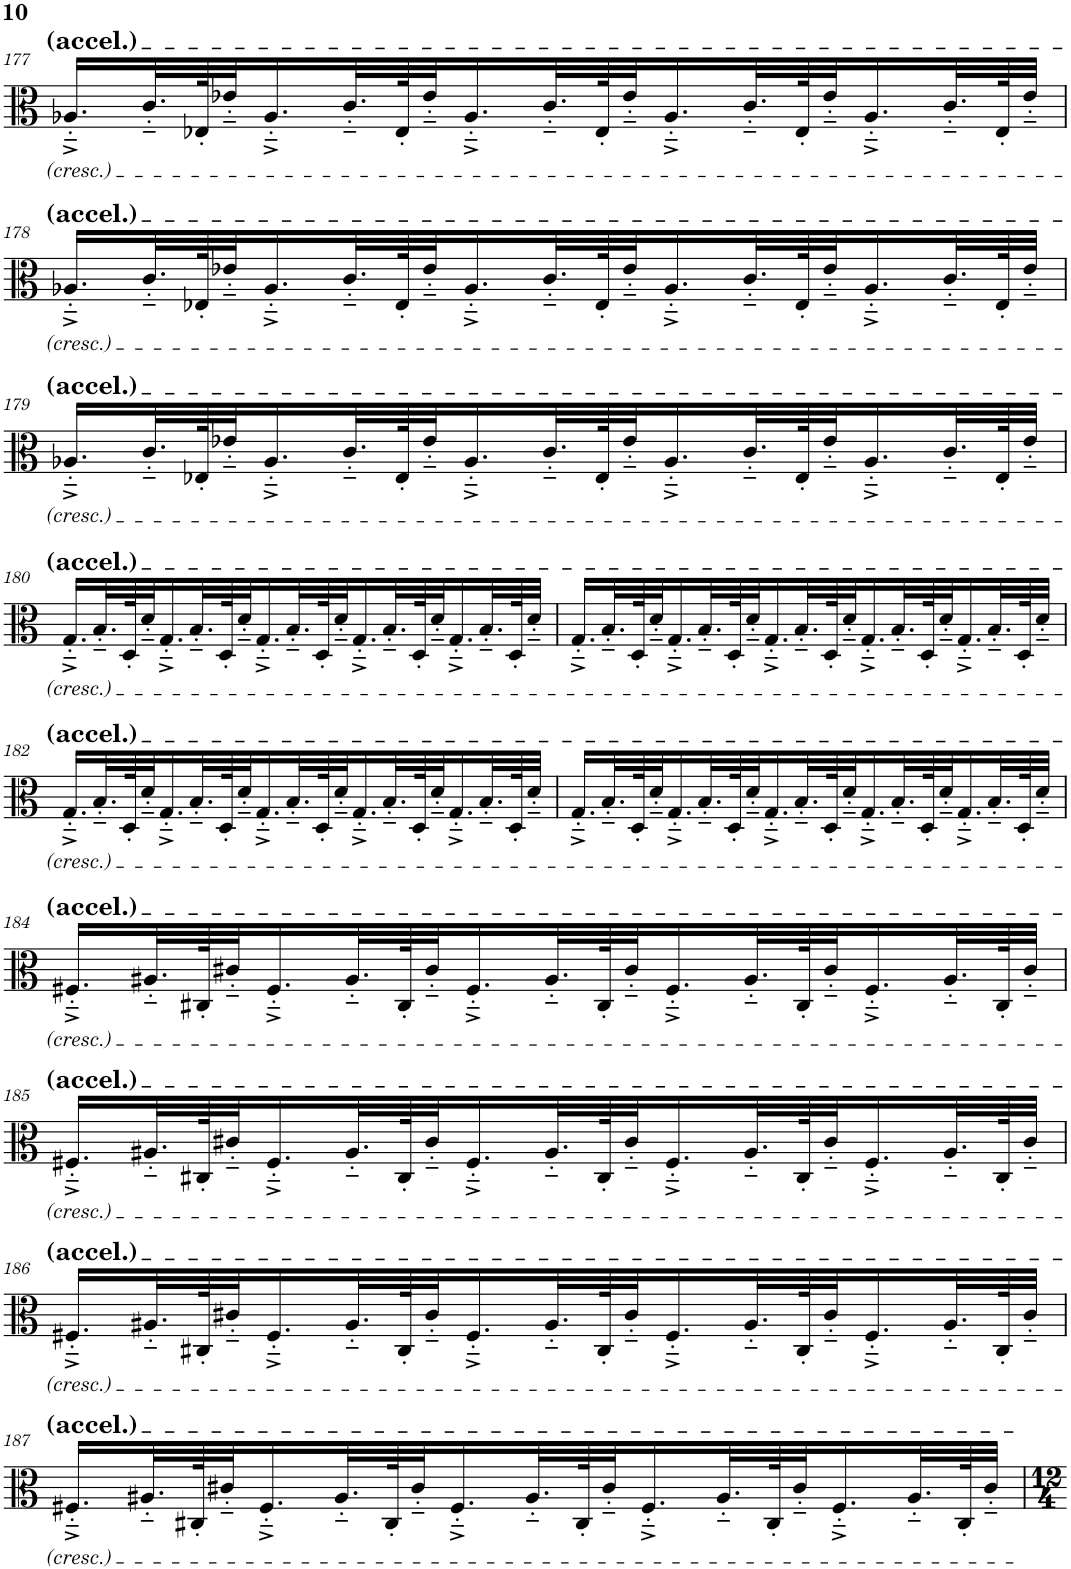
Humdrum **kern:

**kern
*part1
*staff1
*I"Viola
*I'Vla.
!!LO:PB:g=z
*clefC3
*k[]
*M30/32
=177
16.A-X'~^/LL
32.c'~/L
64E-X'/K
32e-X'~/J
16.A-'~^/
32.c'~/L
64E-'/K
32e-'~/J
16.A-'~^/
32.c'~/L
64E-'/K
32e-'~/J
16.A-'~^/
32.c'~/L
64E-'/K
32e-'~/J
16.A-'~^/
32.c'~/L
64E-'/K
32e-'~/JJJ
!!LO:LB:g=z
=178
16.A-X'~^/LL
32.c'~/L
64E-X'/K
32e-X'~/J
16.A-'~^/
32.c'~/L
64E-'/K
32e-'~/J
16.A-'~^/
32.c'~/L
64E-'/K
32e-'~/J
16.A-'~^/
32.c'~/L
64E-'/K
32e-'~/J
16.A-'~^/
32.c'~/L
64E-'/K
32e-'~/JJJ
!!LO:LB:g=z
=179
16.A-X'~^/LL
32.c'~/L
64E-X'/K
32e-X'~/J
16.A-'~^/
32.c'~/L
64E-'/K
32e-'~/J
16.A-'~^/
32.c'~/L
64E-'/K
32e-'~/J
16.A-'~^/
32.c'~/L
64E-'/K
32e-'~/J
16.A-'~^/
32.c'~/L
64E-'/K
32e-'~/JJJ
!!LO:LB:g=z
=180
16.G'~^/LL
32.B'~/L
64D'/K
32d'~/J
16.G'~^/
32.B'~/L
64D'/K
32d'~/J
16.G'~^/
32.B'~/L
64D'/K
32d'~/J
16.G'~^/
32.B'~/L
64D'/K
32d'~/J
16.G'~^/
32.B'~/L
64D'/K
32d'~/JJJ
=181
16.G'~^/LL
32.B'~/L
64D'/K
32d'~/J
16.G'~^/
32.B'~/L
64D'/K
32d'~/J
16.G'~^/
32.B'~/L
64D'/K
32d'~/J
16.G'~^/
32.B'~/L
64D'/K
32d'~/J
16.G'~^/
32.B'~/L
64D'/K
32d'~/JJJ
!!LO:LB:g=z
=182
16.G'~^/LL
32.B'~/L
64D'/K
32d'~/J
16.G'~^/
32.B'~/L
64D'/K
32d'~/J
16.G'~^/
32.B'~/L
64D'/K
32d'~/J
16.G'~^/
32.B'~/L
64D'/K
32d'~/J
16.G'~^/
32.B'~/L
64D'/K
32d'~/JJJ
=183
16.G'~^/LL
32.B'~/L
64D'/K
32d'~/J
16.G'~^/
32.B'~/L
64D'/K
32d'~/J
16.G'~^/
32.B'~/L
64D'/K
32d'~/J
16.G'~^/
32.B'~/L
64D'/K
32d'~/J
16.G'~^/
32.B'~/L
64D'/K
32d'~/JJJ
!!LO:LB:g=z
=184
16.F#X'~^/LL
32.A#X'~/L
64C#X'/K
32c#X'~/J
16.F#'~^/
32.A#'~/L
64C#'/K
32c#'~/J
16.F#'~^/
32.A#'~/L
64C#'/K
32c#'~/J
16.F#'~^/
32.A#'~/L
64C#'/K
32c#'~/J
16.F#'~^/
32.A#'~/L
64C#'/K
32c#'~/JJJ
!!LO:LB:g=z
=185
16.F#X'~^/LL
32.A#X'~/L
64C#X'/K
32c#X'~/J
16.F#'~^/
32.A#'~/L
64C#'/K
32c#'~/J
16.F#'~^/
32.A#'~/L
64C#'/K
32c#'~/J
16.F#'~^/
32.A#'~/L
64C#'/K
32c#'~/J
16.F#'~^/
32.A#'~/L
64C#'/K
32c#'~/JJJ
!!LO:LB:g=z
=186
16.F#X'~^/LL
32.A#X'~/L
64C#X'/K
32c#X'~/J
16.F#'~^/
32.A#'~/L
64C#'/K
32c#'~/J
16.F#'~^/
32.A#'~/L
64C#'/K
32c#'~/J
16.F#'~^/
32.A#'~/L
64C#'/K
32c#'~/J
16.F#'~^/
32.A#'~/L
64C#'/K
32c#'~/JJJ
!!LO:LB:g=z
=187
16.F#X'~^/LL
32.A#X'~/L
64C#X'/K
32c#X'~/J
16.F#'~^/
32.A#'~/L
64C#'/K
32c#'~/J
16.F#'~^/
32.A#'~/L
64C#'/K
32c#'~/J
16.F#'~^/
32.A#'~/L
64C#'/K
32c#'~/J
16.F#'~^/
32.A#'~/L
64C#'/K
32c#'~/JJJ
=
*-
